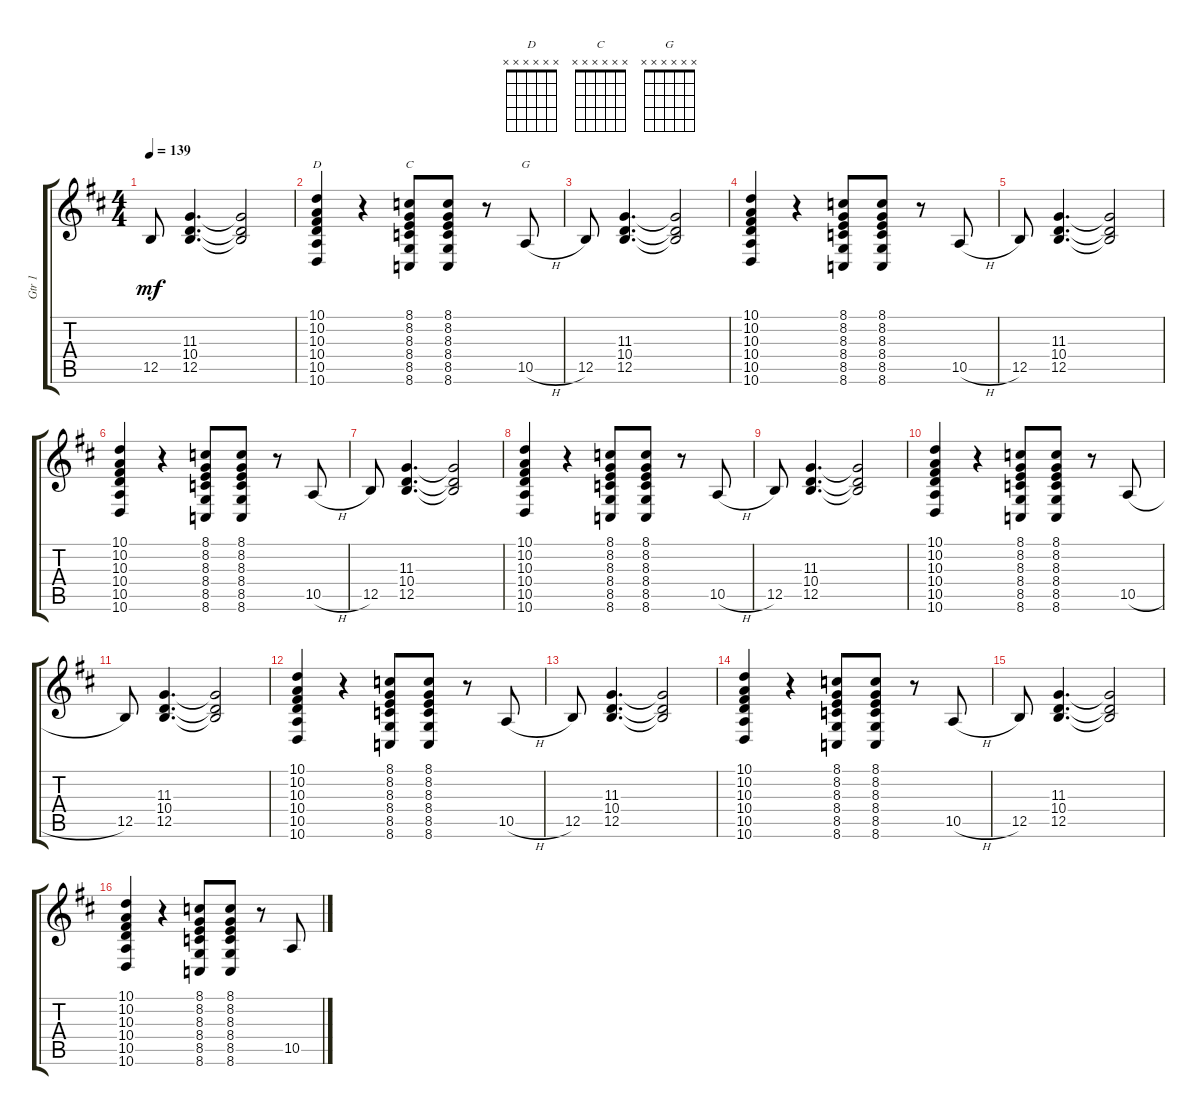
\track ("Gtr 1" "Gtr 1") {instrument acousticgrandpiano}
\staff {score tabs}
\tuning (E4 B3 Ab3 E3 B2 E2) {hide}
\chord ("D" x x x x x x)
\chord ("C" x x x x x x)
\chord ("G" x x x x x x)
\ts (4 4)
\tempo 139
\clef g2
\ks d
12.5.8{dy mf} (11.3 10.4 12.5).4{d} (11.3{t} 10.4{t} 12.5{t}).2 |
(10.1 10.2 10.3 10.4 10.5 10.6).4{ch "D"} r.4 (8.1 8.2 8.3 8.4 8.5 8.6).8{ch "C"} (8.1 8.2 8.3 8.4 8.5 8.6).8 r.8 10.5{h}.8{ch "G"} |
12.5.8 (11.3 10.4 12.5).4{d} (11.3{t} 10.4{t} 12.5{t}).2 |
(10.1 10.2 10.3 10.4 10.5 10.6).4 r.4 (8.1 8.2 8.3 8.4 8.5 8.6).8 (8.1 8.2 8.3 8.4 8.5 8.6).8 r.8 10.5{h}.8 |
12.5.8 (11.3 10.4 12.5).4{d} (11.3{t} 10.4{t} 12.5{t}).2 |
(10.1 10.2 10.3 10.4 10.5 10.6).4 r.4 (8.1 8.2 8.3 8.4 8.5 8.6).8 (8.1 8.2 8.3 8.4 8.5 8.6).8 r.8 10.5{h}.8 |
12.5.8 (11.3 10.4 12.5).4{d} (11.3{t} 10.4{t} 12.5{t}).2 |
(10.1 10.2 10.3 10.4 10.5 10.6).4 r.4 (8.1 8.2 8.3 8.4 8.5 8.6).8 (8.1 8.2 8.3 8.4 8.5 8.6).8 r.8 10.5{h}.8 |
12.5.8 (11.3 10.4 12.5).4{d} (11.3{t} 10.4{t} 12.5{t}).2 |
(10.1 10.2 10.3 10.4 10.5 10.6).4 r.4 (8.1 8.2 8.3 8.4 8.5 8.6).8 (8.1 8.2 8.3 8.4 8.5 8.6).8 r.8 10.5{h}.8 |
12.5.8 (11.3 10.4 12.5).4{d} (11.3{t} 10.4{t} 12.5{t}).2 |
(10.1 10.2 10.3 10.4 10.5 10.6).4 r.4 (8.1 8.2 8.3 8.4 8.5 8.6).8 (8.1 8.2 8.3 8.4 8.5 8.6).8 r.8 10.5{h}.8 |
12.5.8 (11.3 10.4 12.5).4{d} (11.3{t} 10.4{t} 12.5{t}).2 |
(10.1 10.2 10.3 10.4 10.5 10.6).4 r.4 (8.1 8.2 8.3 8.4 8.5 8.6).8 (8.1 8.2 8.3 8.4 8.5 8.6).8 r.8 10.5{h}.8 |
12.5.8 (11.3 10.4 12.5).4{d} (11.3{t} 10.4{t} 12.5{t}).2 |
(10.1 10.2 10.3 10.4 10.5 10.6).4 r.4 (8.1 8.2 8.3 8.4 8.5 8.6).8 (8.1 8.2 8.3 8.4 8.5 8.6).8 r.8 10.5{h}.8
